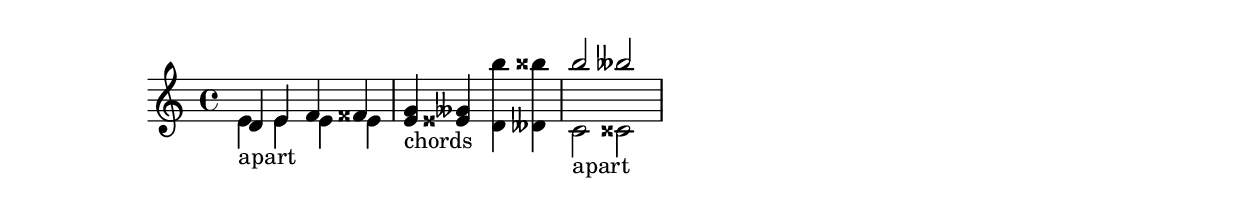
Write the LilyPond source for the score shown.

\header {
  texidoc ="The part combiner has an option to set the range of
differences in steps between parts that may be combined into chords."
}

\version "2.19.16"

\layout { ragged-right = ##t }

vone = \relative e' {
  d4 e f fisis | g geses b' bisis | b2 beses
}

vtwo = \relative e' {
  e4 e e e | e eisis d deses | c2 cisis
}

comm = { s1_"apart" s1_"chords" s1_"apart" }

\new Staff <<
  \partcombine #'(2 . 12) \vone \vtwo
  \comm
>>
